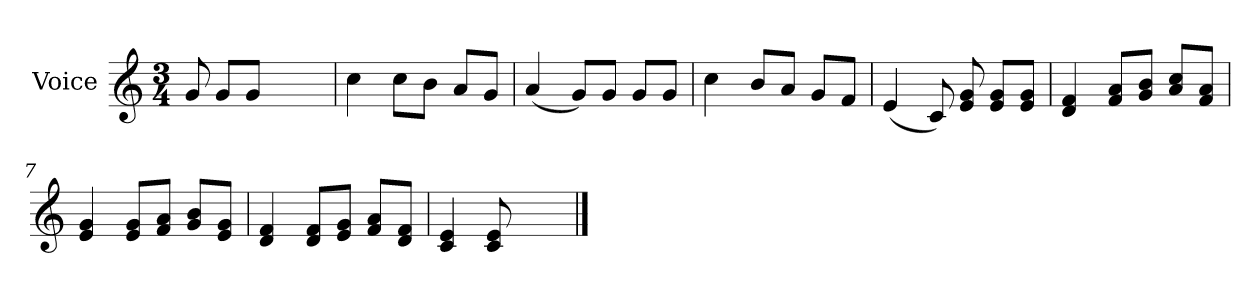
**kern
*part1
*staff1
*I"Voice
*I'V
*clefG2
*k[]
*C:
*M3/4
=1
8g
8gL
8gJ
4.ryy
=2
4cc
8ccL
8bJ
8aL
8gJ
=3
(4a
8gL)
8gJ
8gL
8gJ
=4
4cc
8bL
8aJ
8gL
8fJ
=5
(4e
8c)
8e 8g
8e 8gL
8e 8gJ
=6
4d 4f
8f 8aL
8g 8bJ
8a 8ccL
8f 8aJ
=7
4e 4g
8e 8gL
8f 8aJ
8g 8bL
8e 8gJ
=8
4d 4f
8d 8fL
8e 8gJ
8f 8aL
8d 8fJ
=9
4c 4e
8c 8e
4.ryy
==
*-
